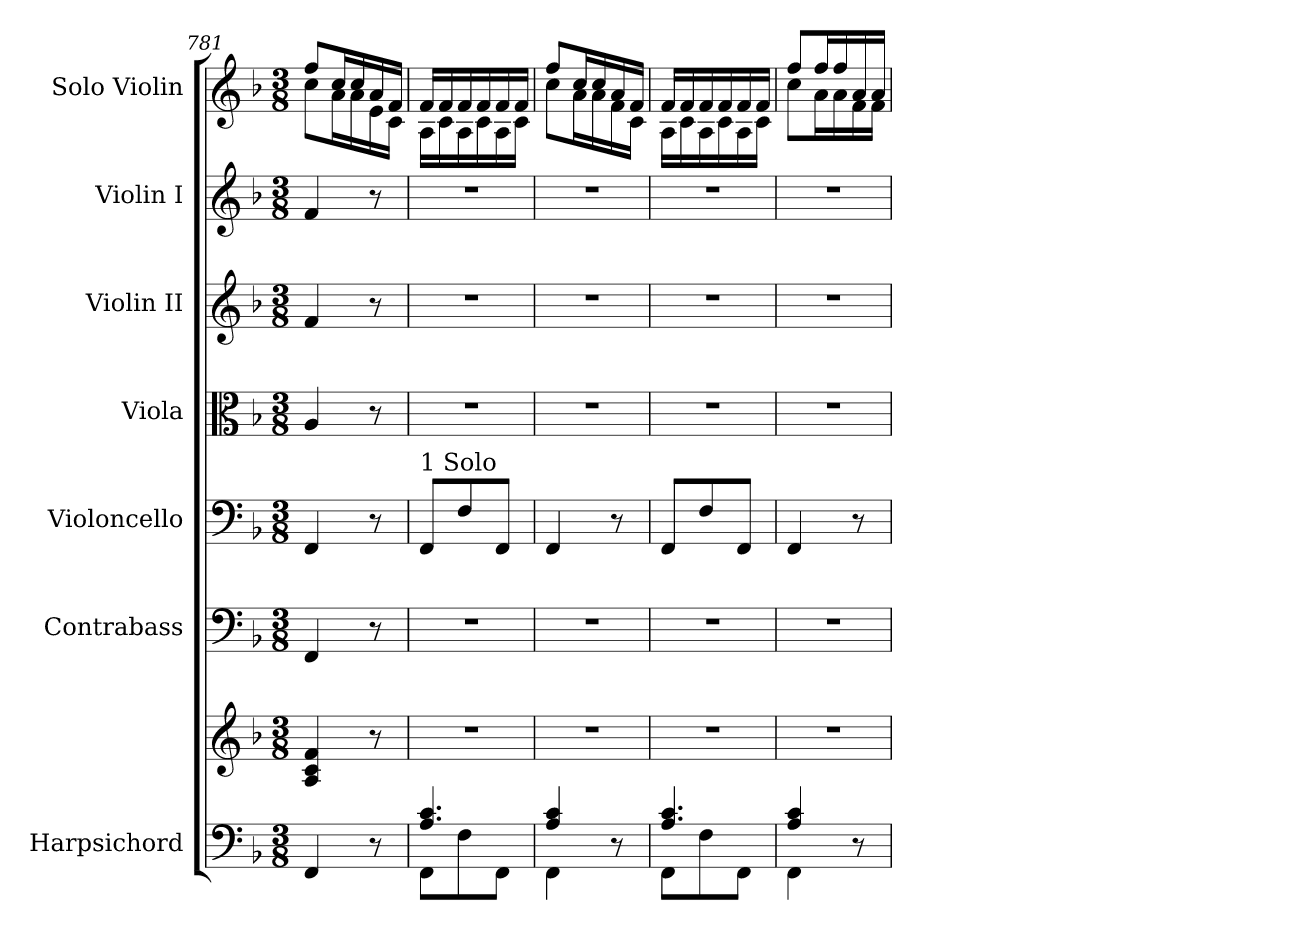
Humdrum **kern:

**kern	**kern	**kern	**kern	**kern	**kern	**kern	**kern
*part7	*part7	*part6	*part5	*part4	*part3	*part2	*part1
*staff8	*staff7	*staff6	*staff5	*staff4	*staff3	*staff2	*staff1
*I"Harpsichord	*	*I"Contrabass	*I"Violoncello	*I"Viola	*I"Violin II	*I"Violin I	*I"Solo Violin
*I'Hch.	*	*I'Cb.	*I'Vc.	*I'Vla.	*I'Vln. II	*I'Vln. I	*I'Vln.
*clefF4	*clefG2	*clefF4	*clefF4	*clefC3	*clefG2	*clefG2	*clefG2
*	*	*ITrd7c12	*	*	*	*	*
*k[b-]	*k[b-]	*k[b-]	*k[b-]	*k[b-]	*k[b-]	*k[b-]	*k[b-]
*M3/8	*M3/8	*M3/8	*M3/8	*M3/8	*M3/8	*M3/8	*M3/8
=781	=781	=781	=781	=781	=781	=781	=781
*	*	*	*	*	*	*	*^
4FF/	4A/ 4c/ 4f/	4FFF/	4FF/	4A/	4f/	4f/	8cc\L	8ff/L
.	.	.	.	.	.	.	16a\L	16cc/L
.	.	.	.	.	.	.	16a\	16cc/
8r	8r	8r	8r	8r	8r	8r	16e\	16a/
.	.	.	.	.	.	.	16c\JJ	16f/JJ
=782	=782	=782	=782	=782	=782	=782	=782	=782
*^	*	*	*	*	*	*	*	*
!	!	!	!	!LO:TX:a:t=1 Solo	!	!	!	!	!
8FF\L	4.A/ 4.c/	4.r	4.r	8FF/L	4.r	4.r	4.r	16f/LL	16A\LL
.	.	.	.	.	.	.	.	16f/	16c\
8F\	.	.	.	8F/	.	.	.	16f/	16A\
.	.	.	.	.	.	.	.	16f/	16c\
8FF\J	.	.	.	8FF/J	.	.	.	16f/	16A\
.	.	.	.	.	.	.	.	16f/JJ	16c\JJ
=783	=783	=783	=783	=783	=783	=783	=783	=783	=783
4FF\	4A/ 4c/	4.r	4.r	4FF/	4.r	4.r	4.r	8ff/L	8cc\L
.	.	.	.	.	.	.	.	16cc/L	16a\L
.	.	.	.	.	.	.	.	16cc/	16a\
8r	8ryy	.	.	8r	.	.	.	16a/	16f\
.	.	.	.	.	.	.	.	16f/JJ	16c\JJ
=784	=784	=784	=784	=784	=784	=784	=784	=784	=784
8FF\L	4.A/ 4.c/	4.r	4.r	8FF/L	4.r	4.r	4.r	16f/LL	16A\LL
.	.	.	.	.	.	.	.	16f/	16c\
8F\	.	.	.	8F/	.	.	.	16f/	16A\
.	.	.	.	.	.	.	.	16f/	16c\
8FF\J	.	.	.	8FF/J	.	.	.	16f/	16A\
.	.	.	.	.	.	.	.	16f/JJ	16c\JJ
=785	=785	=785	=785	=785	=785	=785	=785	=785	=785
4FF\	4A/ 4c/	4.r	4.r	4FF/	4.r	4.r	4.r	8ff/L	8cc\L
.	.	.	.	.	.	.	.	16ff/L	16a\L
.	.	.	.	.	.	.	.	16ff/	16a\
8r	8ryy	.	.	8r	.	.	.	16a/	16f\
.	.	.	.	.	.	.	.	16a/JJ	16f\JJ
*v	*v	*	*	*	*	*	*	*v	*v
=	=	=	=	=	=	=	=
*-	*-	*-	*-	*-	*-	*-	*-
